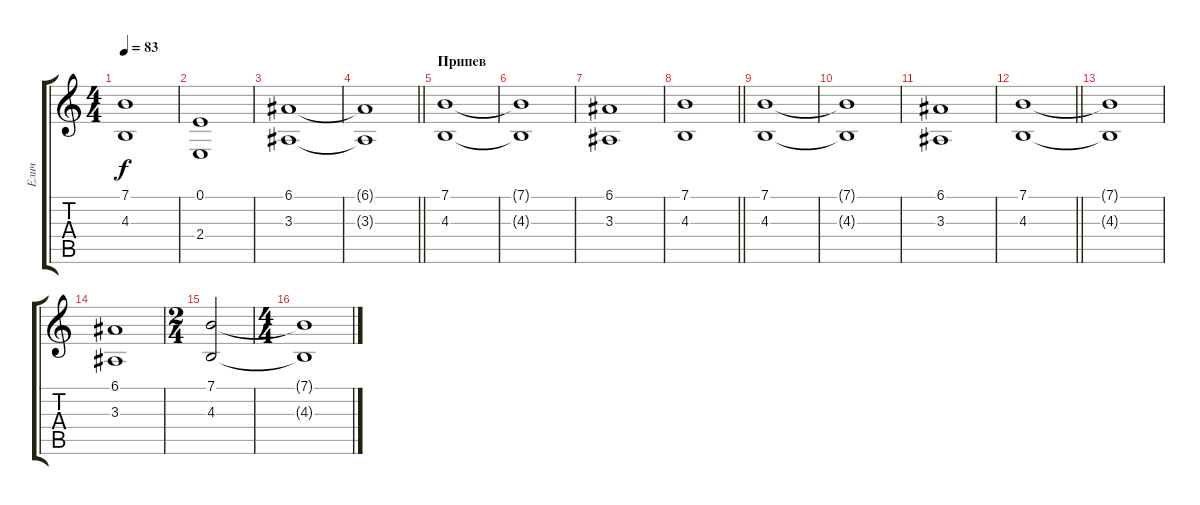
\track ("Елич" "Елич") {instrument stringensemble1}
\staff {score tabs}
\tuning (E4 B3 G3 D3 A2 E2) {hide}
\ts (4 4)
\tempo 83
\clef g2
\ks c
(7.1{t} 4.3{t}).1{dy f} |
(0.1 2.4).1 |
(6.1 3.3).1 |
\barLineRight lightlight
(6.1{t} 3.3{t}).1 |
\section ("" "Припев")
(7.1 4.3).1 |
(7.1{t} 4.3{t}).1 |
(6.1 3.3).1 |
\barLineRight lightlight
(7.1 4.3).1 |
(7.1 4.3).1 |
(7.1{t} 4.3{t}).1 |
(6.1 3.3).1 |
\barLineRight lightlight
(7.1 4.3).1 |
(7.1{t} 4.3{t}).1 |
(6.1 3.3).1 |
\ts (2 4)
(7.1 4.3).2 |
\ts (4 4)
(7.1{t} 4.3{t}).1
